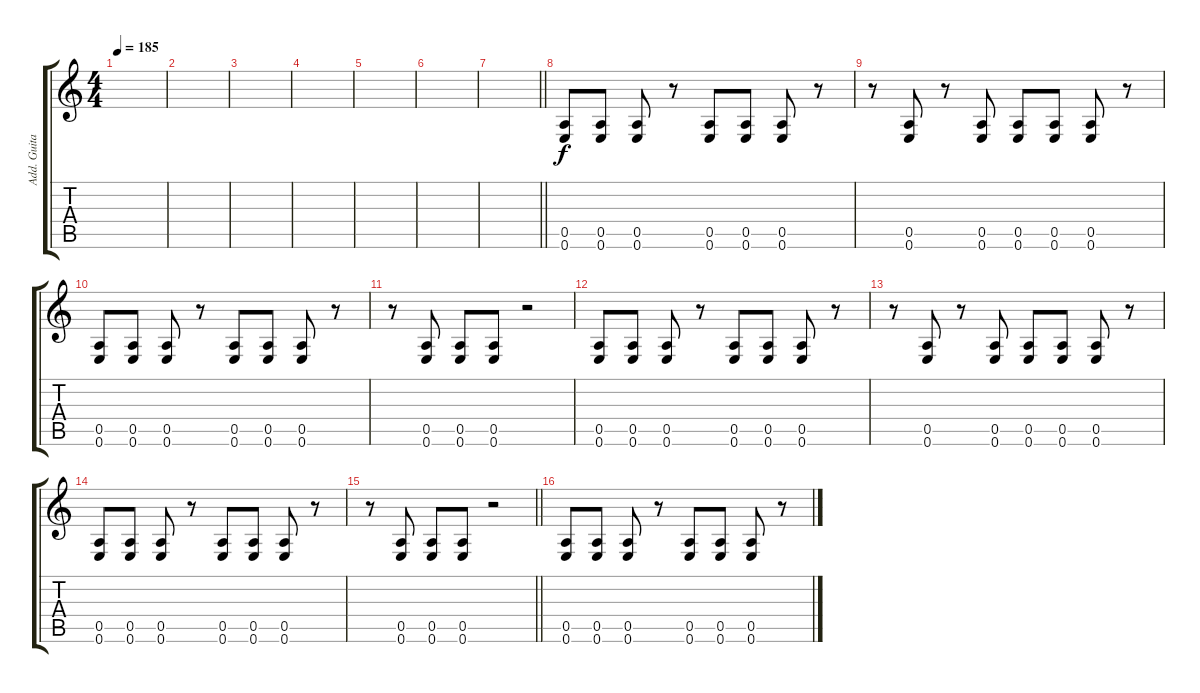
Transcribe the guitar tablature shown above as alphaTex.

\track ("Add. Guitar" "Add. Guita") {instrument distortionguitar}
\staff {score tabs}
\tuning (E4 B3 G3 D3 A2 E2) {hide}
\ts (4 4)
\tempo 185
\clef g2
\ks c
|
|
|
|
|
|
\barLineRight lightlight
|
(0.5 0.6).8 (0.5 0.6).8 (0.5 0.6).8 r.8 (0.5 0.6).8 (0.5 0.6).8 (0.5 0.6).8 r.8 |
r.8 (0.5 0.6).8 r.8 (0.5 0.6).8 (0.5 0.6).8 (0.5 0.6).8 (0.5 0.6).8 r.8 |
(0.5 0.6).8 (0.5 0.6).8 (0.5 0.6).8 r.8 (0.5 0.6).8 (0.5 0.6).8 (0.5 0.6).8 r.8 |
r.8 (0.5 0.6).8 (0.5 0.6).8 (0.5 0.6).8 r.2 |
(0.5 0.6).8 (0.5 0.6).8 (0.5 0.6).8 r.8 (0.5 0.6).8 (0.5 0.6).8 (0.5 0.6).8 r.8 |
r.8 (0.5 0.6).8 r.8 (0.5 0.6).8 (0.5 0.6).8 (0.5 0.6).8 (0.5 0.6).8 r.8 |
(0.5 0.6).8 (0.5 0.6).8 (0.5 0.6).8 r.8 (0.5 0.6).8 (0.5 0.6).8 (0.5 0.6).8 r.8 |
\barLineRight lightlight
r.8 (0.5 0.6).8 (0.5 0.6).8 (0.5 0.6).8 r.2 |
(0.5 0.6).8 (0.5 0.6).8 (0.5 0.6).8 r.8 (0.5 0.6).8 (0.5 0.6).8 (0.5 0.6).8 r.8
